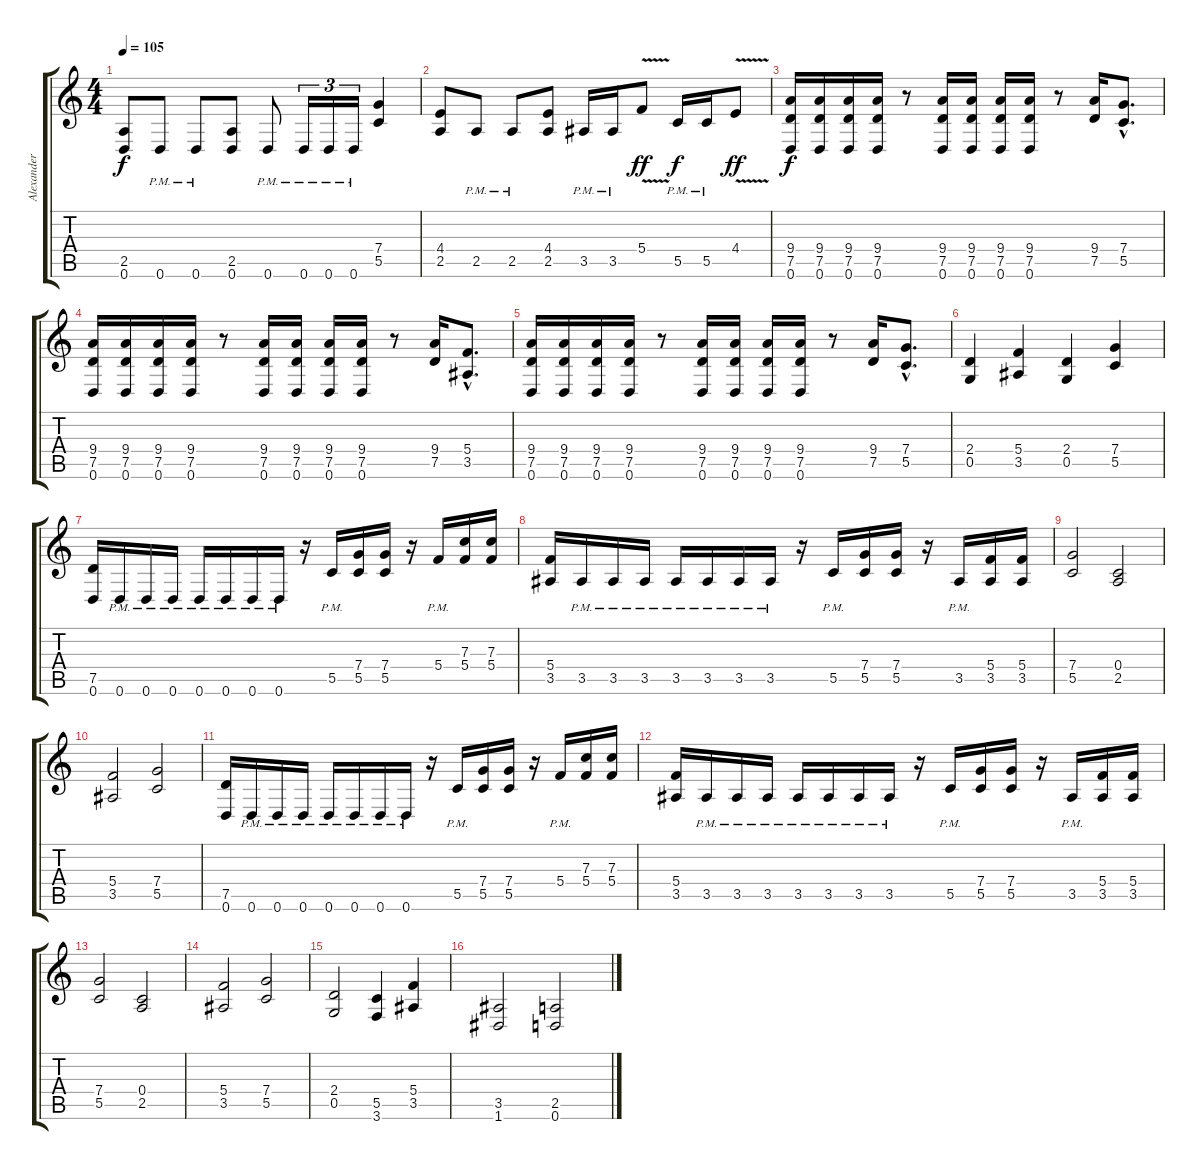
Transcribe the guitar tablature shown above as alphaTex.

\track ("Alexander Kuoppala" "Alexander ") {instrument distortionguitar}
\staff {score tabs}
\tuning (D4 A3 F3 C3 G2 D2) {hide}
\ts (4 4)
\tempo 105
\clef g2
\ks c
(2.5 0.6).8{dy f instrument distortionguitar} 0.6{pm}.8 0.6{pm}.8 (2.5 0.6).8 0.6{pm}.8 0.6{pm}.16{tu (3 2)} 0.6{pm}.16{tu (3 2)} 0.6{pm}.16{tu (3 2)} (7.4 5.5).4 |
(4.4 2.5).8 2.5{pm}.8 2.5{pm}.8 (4.4 2.5).8 3.5{pm}.16 3.5{pm}.16 5.4{v}.8{dy ff} 5.5{pm}.16{dy f} 5.5{pm}.16 4.4{v}.8{dy ff} |
(9.4 7.5 0.6).16{dy f} (9.4 7.5 0.6).16 (9.4 7.5 0.6).16 (9.4 7.5 0.6).16 r.8 (9.4 7.5 0.6).16 (9.4 7.5 0.6).16 (9.4 7.5 0.6).16 (9.4 7.5 0.6).16 r.8 (9.4 7.5).16 (7.4{hac} 5.5{hac}).8{d} |
(9.4 7.5 0.6).16 (9.4 7.5 0.6).16 (9.4 7.5 0.6).16 (9.4 7.5 0.6).16 r.8 (9.4 7.5 0.6).16 (9.4 7.5 0.6).16 (9.4 7.5 0.6).16 (9.4 7.5 0.6).16 r.8 (9.4 7.5).16 (5.4{hac} 3.5{hac}).8{d} |
(9.4 7.5 0.6).16 (9.4 7.5 0.6).16 (9.4 7.5 0.6).16 (9.4 7.5 0.6).16 r.8 (9.4 7.5 0.6).16 (9.4 7.5 0.6).16 (9.4 7.5 0.6).16 (9.4 7.5 0.6).16 r.8 (9.4 7.5).16 (7.4{hac} 5.5{hac}).8{d} |
(2.4 0.5).4 (5.4 3.5).4 (2.4 0.5).4 (7.4 5.5).4 |
(7.5 0.6).16 0.6{pm}.16 0.6{pm}.16 0.6{pm}.16 0.6{pm}.16 0.6{pm}.16 0.6{pm}.16 0.6{pm}.16 r.16 5.5{pm}.16 (7.4 5.5).16 (7.4 5.5).16 r.16 5.4{pm}.16 (7.3 5.4).16 (7.3 5.4).16 |
(5.4 3.5).16 3.5{pm}.16 3.5{pm}.16 3.5{pm}.16 3.5{pm}.16 3.5{pm}.16 3.5{pm}.16 3.5{pm}.16 r.16 5.5{pm}.16 (7.4 5.5).16 (7.4 5.5).16 r.16 3.5{pm}.16 (5.4 3.5).16 (5.4 3.5).16 |
(7.4 5.5).2 (0.4 2.5).2 |
(5.4 3.5).2 (7.4 5.5).2 |
(7.5 0.6).16 0.6{pm}.16 0.6{pm}.16 0.6{pm}.16 0.6{pm}.16 0.6{pm}.16 0.6{pm}.16 0.6{pm}.16 r.16 5.5{pm}.16 (7.4 5.5).16 (7.4 5.5).16 r.16 5.4{pm}.16 (7.3 5.4).16 (7.3 5.4).16 |
(5.4 3.5).16 3.5{pm}.16 3.5{pm}.16 3.5{pm}.16 3.5{pm}.16 3.5{pm}.16 3.5{pm}.16 3.5{pm}.16 r.16 5.5{pm}.16 (7.4 5.5).16 (7.4 5.5).16 r.16 3.5{pm}.16 (5.4 3.5).16 (5.4 3.5).16 |
(7.4 5.5).2 (0.4 2.5).2 |
(5.4 3.5).2 (7.4 5.5).2 |
(2.4 0.5).2 (5.5 3.6).4 (5.4 3.5).4 |
(3.5 1.6).2 (2.5 0.6).2
